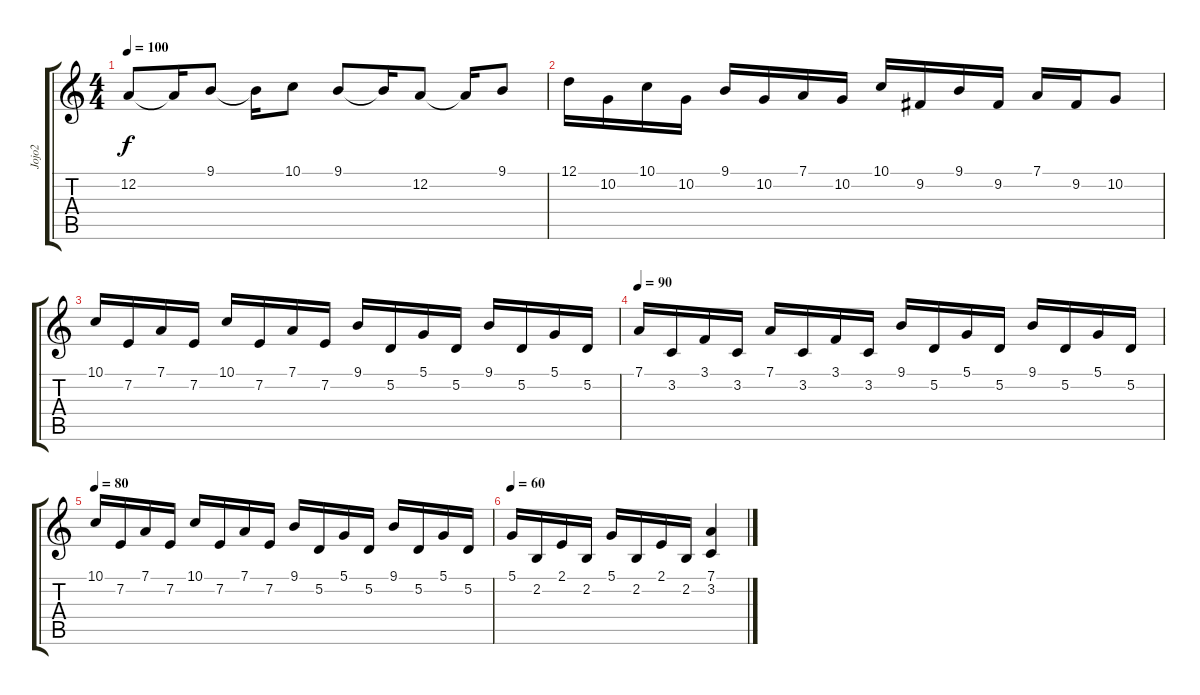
\track ("Jojo2" "Jojo2") {instrument pad1newage}
\staff {score tabs}
\tuning (D4 A3 F3 C3 G2 D2) {hide}
\ts (4 4)
\tempo 100
\clef g2
\ks c
12.2.8{dy f} 12.2{t}.16 9.1.8 9.1{t}.16 10.1.8 9.1.8 9.1{t}.16 12.2.8 12.2{t}.16 9.1.8 |
12.1.16 10.2.16 10.1.16 10.2.16 9.1.16 10.2.16 7.1.16 10.2.16 10.1.16 9.2.16 9.1.16 9.2.16 7.1.16 9.2.16 10.2.8 |
10.1.16 7.2.16 7.1.16 7.2.16 10.1.16 7.2.16 7.1.16 7.2.16 9.1.16 5.2.16 5.1.16 5.2.16 9.1.16 5.2.16 5.1.16 5.2.16 |
\tempo 90
7.1.16{volume 12 instrument pad1newage} 3.2.16 3.1.16 3.2.16 7.1.16 3.2.16 3.1.16 3.2.16 9.1.16 5.2.16 5.1.16 5.2.16 9.1.16 5.2.16 5.1.16 5.2.16 |
\tempo 80
10.1.16{volume 12 instrument pad1newage} 7.2.16 7.1.16 7.2.16 10.1.16 7.2.16 7.1.16 7.2.16 9.1.16 5.2.16 5.1.16 5.2.16 9.1.16 5.2.16 5.1.16 5.2.16 |
\tempo 60
5.1.16{volume 12 instrument pad1newage} 2.2.16 2.1.16 2.2.16 5.1.16 2.2.16 2.1.16 2.2.16 (7.1 3.2).4
